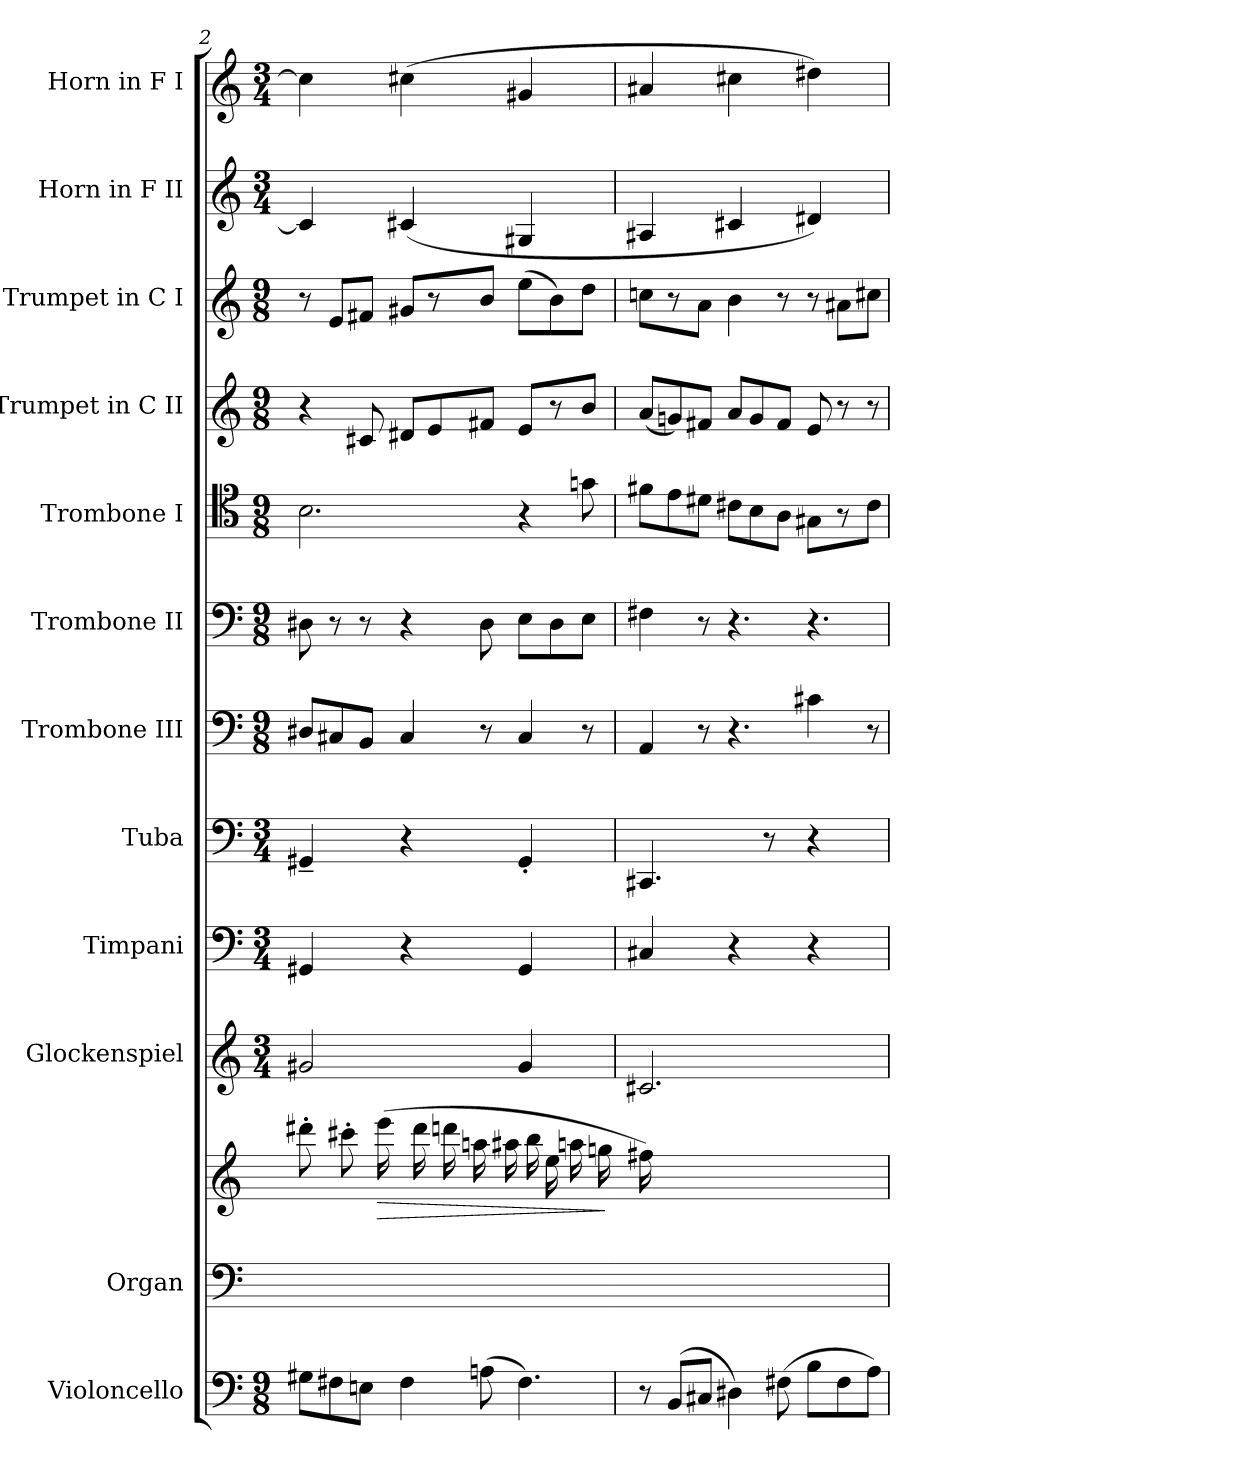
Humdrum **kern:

**kern	**kern	**kern	**dynam	**kern	**kern	**kern	**kern	**kern	**kern	**kern	**kern	**kern	**kern
*part12	*part11	*part11	*part11	*part10	*part9	*part8	*part7	*part6	*part5	*part4	*part3	*part2	*part1
*staff13	*staff12	*staff11	*staff11/12	*staff10	*staff9	*staff8	*staff7	*staff6	*staff5	*staff4	*staff3	*staff2	*staff1
*I"Violoncello	*I"Organ	*	*	*I"Glockenspiel	*I"Timpani	*I"Tuba	*I"Trombone III	*I"Trombone II	*I"Trombone I	*I"Trumpet in C II	*I"Trumpet in C I	*I"Horn in F II	*I"Horn in F I
*I'Vc.	*I'Org.	*	*	*I'Glock.	*I'Timp.	*I'Tba.	*I'Tbn.	*I'Tbn.	*I'Tbn.	*I'Tpt.	*I'Tpt.	*I'Hn.	*I'Hn.
*clefF4	*clefF4	*clefG2	*	*clefG2	*clefF4	*clefF4	*clefF4	*clefF4	*clefC4	*clefG2	*clefG2	*clefG2	*clefG2
*	*	*	*	*ITrd-14c-24	*	*	*	*	*	*ITrd1c2	*ITrd1c2	*ITrd4c7	*ITrd4c7
*k[]	*k[]	*k[]	*	*k[]	*k[]	*k[]	*k[]	*k[]	*k[]	*k[b-e-]	*k[b-e-]	*k[b-]	*k[b-]
*M9/8	*	*	*	*M3/4	*M3/4	*M3/4	*M9/8	*M9/8	*M9/8	*M9/8	*M9/8	*M3/4	*M3/4
*Xtuplet	*Xtuplet	*Xtuplet	*	*	*	*	*Xtuplet	*Xtuplet	*Xtuplet	*Xtuplet	*Xtuplet	*	*
=2	=2	=2	=2	=2	=2	=2	=2	=2	=2	=2	=2	=2	=2
12G#XiL	4%3ryy	26%3ddd#X'j	.	2ggg#XZ	4GG#XZ	4GG#X~Z	12D#XiL	12D#Xi	3.Bi	6r	12r	4F#Z]	4f#Z]
12F#Xi	.	.	.	.	.	.	12C#Xi	12r	.	.	12diL	.	.
.	.	26%3ccc#X'j	.	.	.	.	.	.	.	.	.	.	.
12EniJ	.	.	.	.	.	.	12BBiJ	12r	.	12Bni	12eniJ	.	.
!	!	!	!LO:HP:b	!	!	!	!	!	!	!	!	!	!
.	.	(52%3eeej	>	.	.	.	.	.	.	.	.	.	.
6F#i	.	.	.	.	4r	4r	6C#i	6r	.	12c#XiL	12f#XiL	(4F#XZ	(4f#XZ
.	.	52%3ddd#j	.	.	.	.	.	.	.	.	.	.	.
.	.	.	.	.	.	.	.	.	.	12di	12r	.	.
.	.	52%3dddnj	.	.	.	.	.	.	.	.	.	.	.
.	.	52%3aanj	.	.	.	.	.	.	.	.	.	.	.
(12Ani	.	.	.	.	.	.	12r	12D#i	.	12eniJ	12aiJ	.	.
.	.	52%3aa#Xj	.	.	.	.	.	.	.	.	.	.	.
6.F#i)	.	.	.	4ggg#Z	4GG#Z	4GG#'Z	6C#i	12EiL	6r	12diL	(12ddiL	4C#XZ	4c#XZ
.	.	52%3bbj	.	.	.	.	.	.	.	.	.	.	.
.	.	52%3eej	.	.	.	.	.	.	.	.	.	.	.
.	.	.	.	.	.	.	.	12D#i	.	12r	12ai)	.	.
.	.	52%3aanj	.	.	.	.	.	.	.	.	.	.	.
.	.	.	.	.	.	.	12r	12EiJ	12gni	12aiJ	12cciJ	.	.
.	.	52%3ggnj	.	.	.	.	.	.	.	.	.	.	.
.	.	.	]	.	.	.	.	.	.	.	.	.	.
=3	=3-	=3-	=3	=3	=3	=3	=3	=3	=3	=3	=3	=3	=3
12r	4%3ryy	16ff#Xj)	.	2.ccc#XZ	4C#XZ	4.CC#XZ	6AAi	6F#Xi	12f#XiL	(12giL	12b-XiL	4D#XZ	4d#XZ
.	.	16ryy	.	.	.	.	.	.	.	.	.	.	.
(12BBiL	.	.	.	.	.	.	.	.	12ei	12fni)	12r	.	.
.	.	16ryy	.	.	.	.	.	.	.	.	.	.	.
12C#XiJ	.	.	.	.	.	.	12r	12r	12d#XiJ	12eniJ	12giJ	.	.
.	.	16ryy	.	.	.	.	.	.	.	.	.	.	.
6D#Xi)	.	4ryy	.	.	4r	.	6.r	6.r	12c#XiL	12giL	6ai	4F#XZ	4f#XZ
.	.	.	.	.	.	.	.	.	12Bi	12fi	.	.	.
.	.	.	.	.	.	8r	.	.	.	.	.	.	.
(12F#Xi	.	.	.	.	.	.	.	.	12AiJ	12eiJ	12r	.	.
12BiL	.	4ryy	.	.	4r	4r	6c#Xi	6.r	12G#XiL	12di	12r	[4G#XZ)	[4g#XZ)
12F#i	.	.	.	.	.	.	.	.	12r	12r	12g#XiL	.	.
12AiJ)	.	.	.	.	.	.	12r	.	12c#iJ	12r	12bniJ	.	.
=	=	=	=	=	=	=	=	=	=	=	=	=	=
*-	*-	*-	*-	*-	*-	*-	*-	*-	*-	*-	*-	*-	*-
